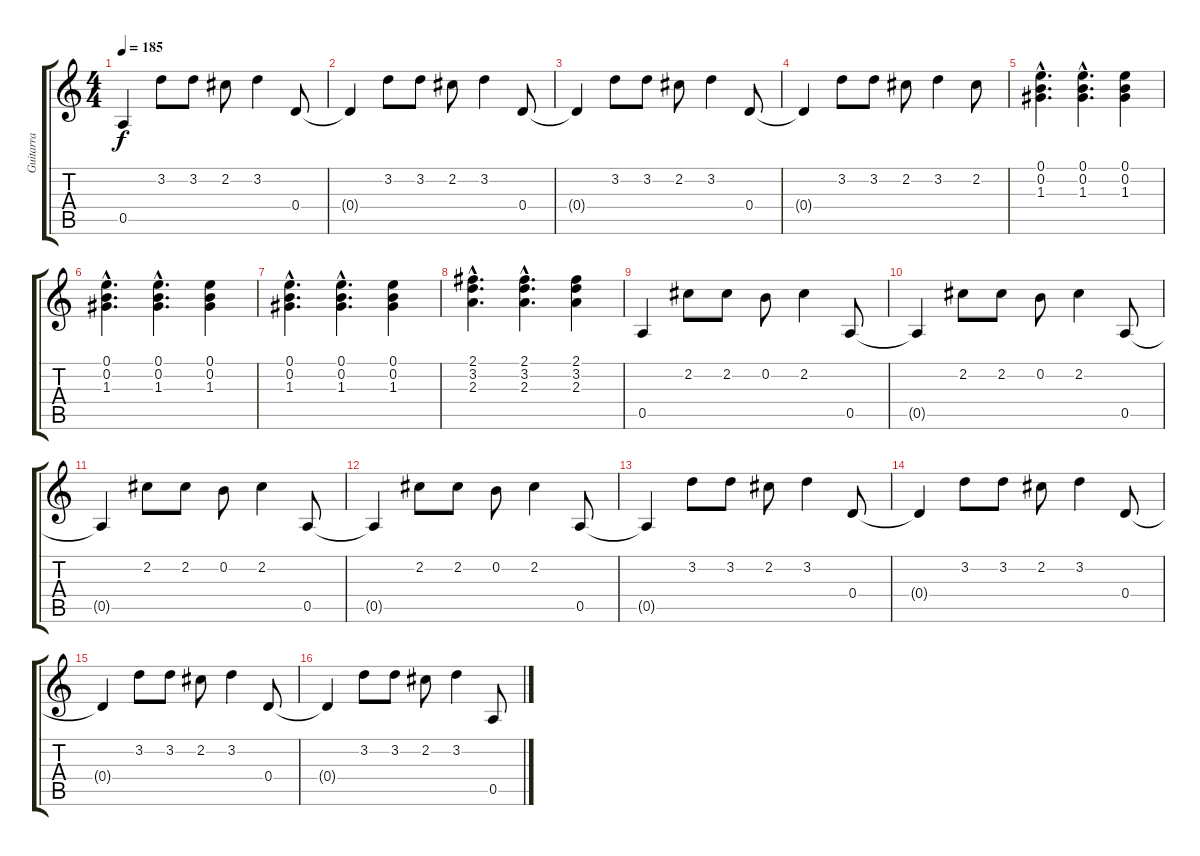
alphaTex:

\track ("Guitarra" "Guitarra") {instrument electricguitarjazz}
\staff {score tabs}
\tuning (E4 B3 G3 D3 A2 E2) {hide}
\ts (4 4)
\tempo 185
\clef g2
\ks c
0.5{t}.4{dy f} 3.2.8 3.2.8 2.2.8 3.2.4 0.4.8 |
0.4{t}.4 3.2.8 3.2.8 2.2.8 3.2.4 0.4.8 |
0.4{t}.4 3.2.8 3.2.8 2.2.8 3.2.4 0.4.8 |
0.4{t}.4 3.2.8 3.2.8 2.2.8 3.2.4 2.2.8 |
(0.1{hac} 0.2{hac} 1.3{hac}).4{d} (0.1{hac} 0.2{hac} 1.3{hac}).4{d} (0.1 0.2 1.3).4 |
(0.1{hac} 0.2{hac} 1.3{hac}).4{d} (0.1{hac} 0.2{hac} 1.3{hac}).4{d} (0.1 0.2 1.3).4 |
(0.1{hac} 0.2{hac} 1.3{hac}).4{d} (0.1{hac} 0.2{hac} 1.3{hac}).4{d} (0.1 0.2 1.3).4 |
(2.1{hac} 3.2{hac} 2.3{hac}).4{d} (2.1{hac} 3.2{hac} 2.3{hac}).4{d} (2.1 3.2 2.3).4 |
0.5.4 2.2.8 2.2.8 0.2.8 2.2.4 0.5.8 |
0.5{t}.4 2.2.8 2.2.8 0.2.8 2.2.4 0.5.8 |
0.5{t}.4 2.2.8 2.2.8 0.2.8 2.2.4 0.5.8 |
0.5{t}.4 2.2.8 2.2.8 0.2.8 2.2.4 0.5.8 |
0.5{t}.4 3.2.8 3.2.8 2.2.8 3.2.4 0.4.8 |
0.4{t}.4 3.2.8 3.2.8 2.2.8 3.2.4 0.4.8 |
0.4{t}.4 3.2.8 3.2.8 2.2.8 3.2.4 0.4.8 |
0.4{t}.4 3.2.8 3.2.8 2.2.8 3.2.4 0.5.8
